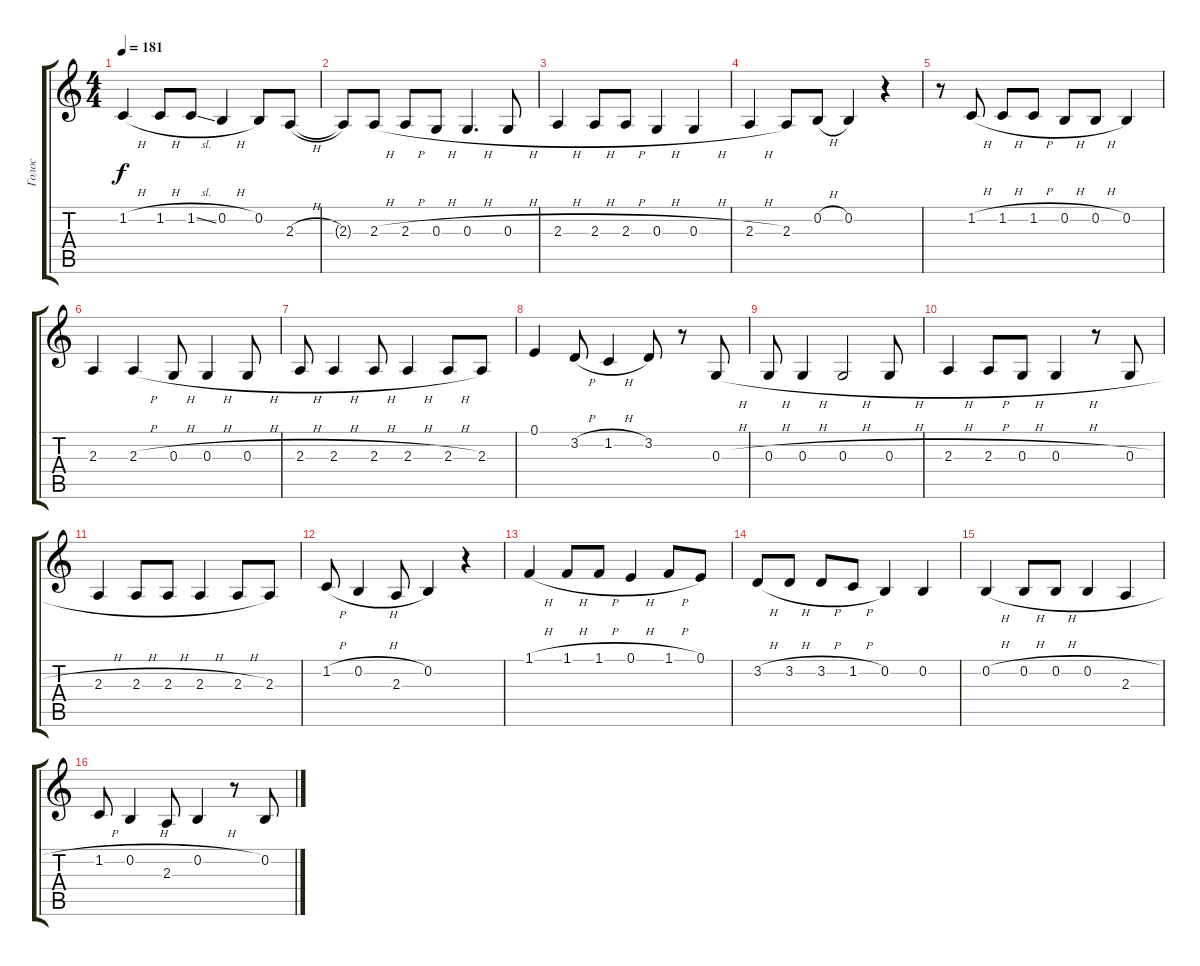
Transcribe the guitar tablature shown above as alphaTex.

\track ("Голос" "Голос") {instrument pad1newage}
\staff {score tabs}
\tuning (E4 B3 G3 D3 A2 E2) {hide}
\ts (4 4)
\tempo 181
\clef g2
\ks c
1.2{h}.4{dy f} 1.2{h}.8 1.2{sl}.8 0.2{h}.4 0.2.8 2.3{h}.8 |
2.3{t}.8 2.3{h}.8 2.3{h}.8 0.3{h}.8 0.3{h}.4{d} 0.3{h}.8 |
2.3{h}.4 2.3{h}.8 2.3{h}.8 0.3{h}.4 0.3{h}.4 |
2.3{h}.4 2.3.8 0.2{h}.8 0.2.4 r.4 |
r.8 1.2{h}.8 1.2{h}.8 1.2{h}.8 0.2{h}.8 0.2{h}.8 0.2.4 |
2.3.4 2.3{h}.4 0.3{h}.8 0.3{h}.4 0.3{h}.8 |
2.3{h}.8 2.3{h}.4 2.3{h}.8 2.3{h}.4 2.3{h}.8 2.3.8 |
0.1.4 3.2{h}.8 1.2{h}.4 3.2.8 r.8 0.3{h}.8 |
0.3{h}.8 0.3{h}.4 0.3{h}.2 0.3{h}.8 |
2.3{h}.4 2.3{h}.8 0.3{h}.8 0.3{h}.4 r.8 0.3{h}.8 |
2.3{h}.4 2.3{h}.8 2.3{h}.8 2.3{h}.4 2.3{h}.8 2.3.8 |
1.2{h}.8 0.2{h}.4 2.3.8 0.2.4 r.4 |
1.1{h}.4 1.1{h}.8 1.1{h}.8 0.1{h}.4 1.1{h}.8 0.1.8 |
3.2{h}.8 3.2{h}.8 3.2{h}.8 1.2{h}.8 0.2.4 0.2.4 |
0.2{h}.4 0.2{h}.8 0.2{h}.8 0.2{h}.4 2.3.4 |
1.2{h}.8 0.2{h}.4 2.3.8 0.2{h}.4 r.8 0.2{h}.8
